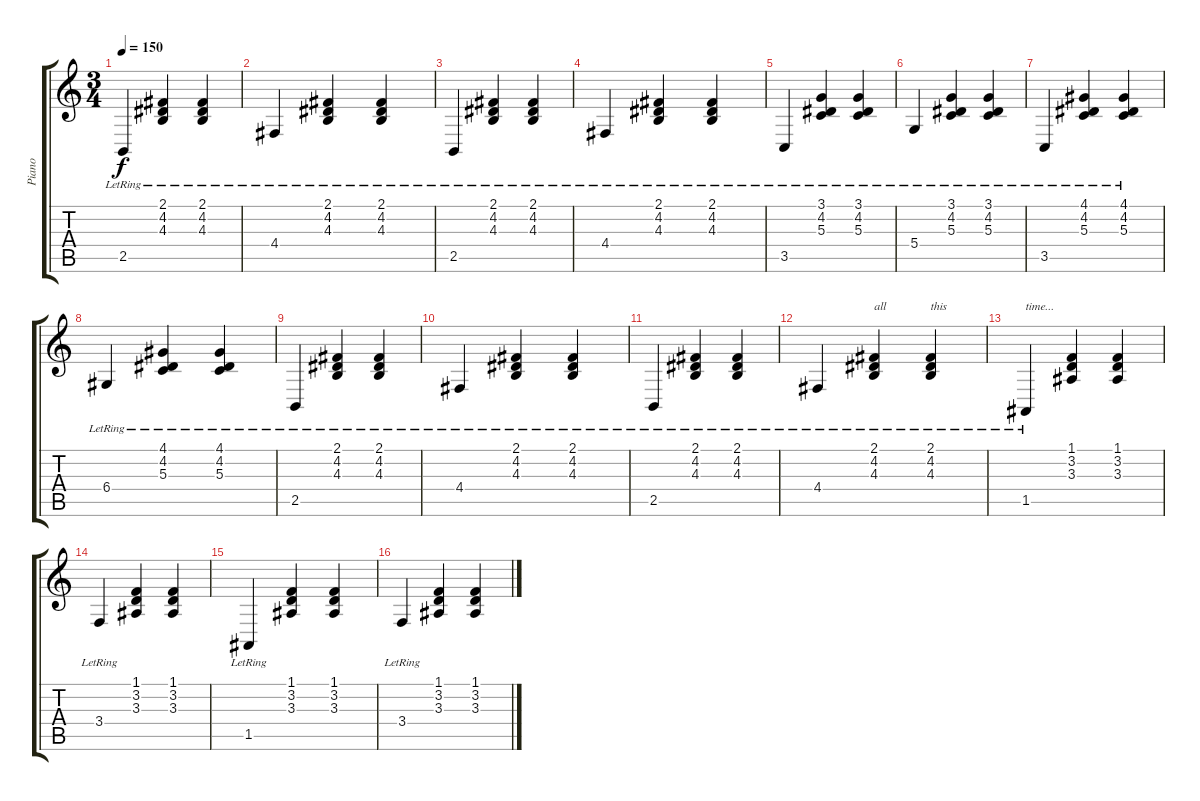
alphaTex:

\track ("Piano" "Piano") {instrument acousticgrandpiano}
\staff {score tabs}
\tuning (E4 B3 G3 D3 A2 E2) {hide}
\ts (3 4)
\tempo 150
\clef g2
\ks c
2.5{lr}.4{dy f} (2.1{lr} 4.2{lr} 4.3{lr}).4 (2.1{lr} 4.2{lr} 4.3{lr}).4 |
4.4{lr}.4 (2.1{lr} 4.2{lr} 4.3{lr}).4 (2.1{lr} 4.2{lr} 4.3{lr}).4 |
2.5{lr}.4 (2.1{lr} 4.2{lr} 4.3{lr}).4 (2.1{lr} 4.2{lr} 4.3{lr}).4 |
4.4{lr}.4 (2.1{lr} 4.2{lr} 4.3{lr}).4 (2.1{lr} 4.2{lr} 4.3{lr}).4 |
3.5{lr}.4 (3.1{lr} 4.2{lr} 5.3{lr}).4 (3.1{lr} 4.2{lr} 5.3{lr}).4 |
5.4{lr}.4 (3.1{lr} 4.2{lr} 5.3{lr}).4 (3.1{lr} 4.2{lr} 5.3{lr}).4 |
3.5{lr}.4 (4.1{lr} 4.2{lr} 5.3{lr}).4 (4.1{lr} 4.2{lr} 5.3{lr}).4 |
6.4{lr}.4 (4.1{lr} 4.2{lr} 5.3{lr}).4 (4.1{lr} 4.2{lr} 5.3).4 |
2.5{lr}.4 (2.1{lr} 4.2{lr} 4.3{lr}).4 (2.1{lr} 4.2{lr} 4.3{lr}).4 |
4.4{lr}.4 (2.1{lr} 4.2{lr} 4.3{lr}).4 (2.1{lr} 4.2{lr} 4.3{lr}).4 |
2.5{lr}.4 (2.1{lr} 4.2{lr} 4.3{lr}).4 (2.1{lr} 4.2{lr} 4.3{lr}).4 |
4.4{lr}.4 (2.1{lr} 4.2{lr} 4.3{lr}).4{txt "all"} (2.1{lr} 4.2{lr} 4.3{lr}).4{txt "this"} |
1.5{lr}.4{txt "time..."} (1.1 3.2 3.3).4 (1.1 3.2 3.3).4 |
3.4{lr}.4 (1.1 3.2 3.3).4 (1.1 3.2 3.3).4 |
1.5{lr}.4 (1.1 3.2 3.3).4 (1.1 3.2 3.3).4 |
3.4{lr}.4 (1.1 3.2 3.3).4 (1.1 3.2 3.3).4
